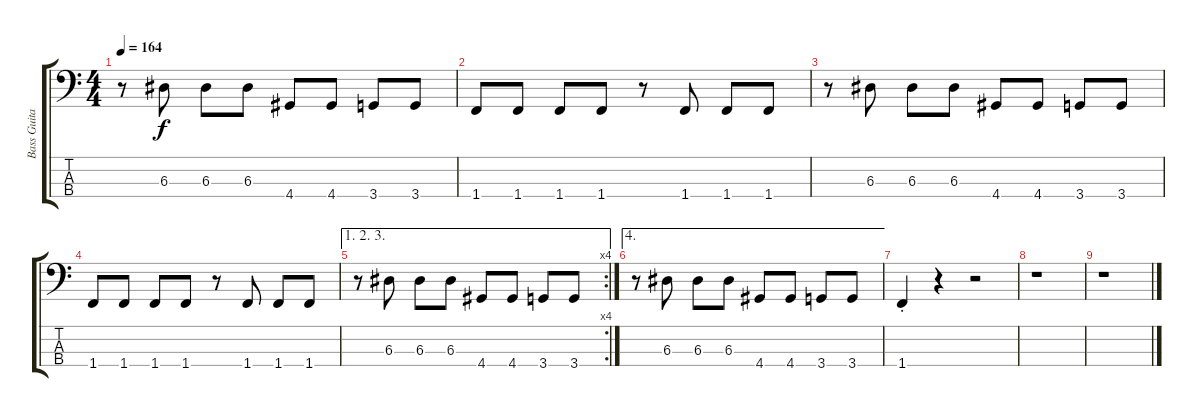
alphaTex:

\track ("Bass Guitar" "Bass Guita") {instrument electricbasspick}
\staff {score tabs}
\tuning (G2 D2 A1 E1) {hide}
\ts (4 4)
\tempo 164
\clef f4
\ks c
r.8{dy f} 6.3.8 6.3.8 6.3.8 4.4.8 4.4.8 3.4.8 3.4.8 |
1.4.8 1.4.8 1.4.8 1.4.8 r.8 1.4.8 1.4.8 1.4.8 |
r.8 6.3.8 6.3.8 6.3.8 4.4.8 4.4.8 3.4.8 3.4.8 |
1.4.8 1.4.8 1.4.8 1.4.8 r.8 1.4.8 1.4.8 1.4.8 |
\ae (1 2 3)
\rc 4
r.8 6.3.8 6.3.8 6.3.8 4.4.8 4.4.8 3.4.8 3.4.8 |
\ae 4
r.8 6.3.8 6.3.8 6.3.8 4.4.8 4.4.8 3.4.8 3.4.8 |
1.4{st}.4 r.4 r.2 |
r.1 |
r.1
